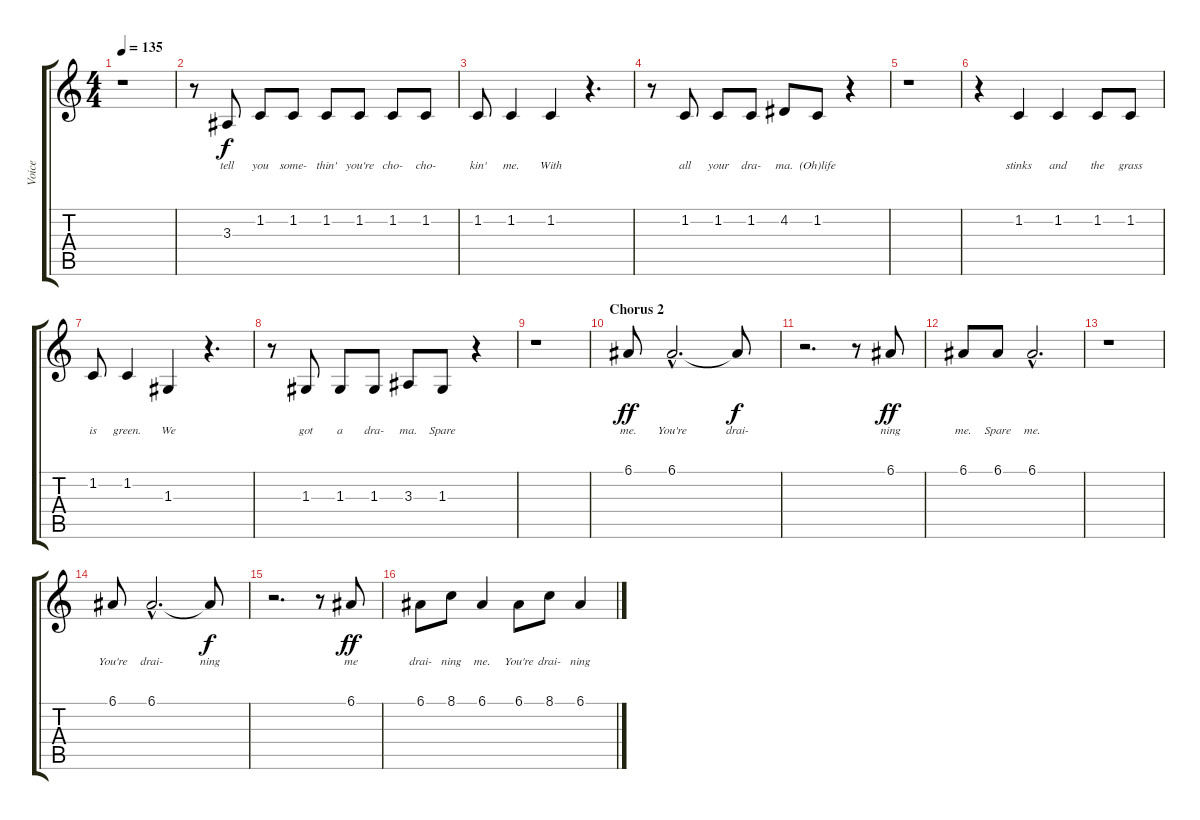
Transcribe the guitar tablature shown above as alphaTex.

\track ("Voice" "Voice") {instrument sopranosax}
\staff {score tabs}
\tuning (E4 B3 G3 D3 A2 E2) {hide}
\ts (4 4)
\tempo 135
\clef g2
\ks c
r.1{dy f} |
r.8 3.3.8{lyrics (0 "tell") lyrics (1 "") lyrics (2 "") lyrics (3 "") lyrics (4 "")} 1.2.8{lyrics (0 "you") lyrics (1 "") lyrics (2 "") lyrics (3 "") lyrics (4 "")} 1.2.8{lyrics (0 "some-") lyrics (1 "") lyrics (2 "") lyrics (3 "") lyrics (4 "")} 1.2.8{lyrics (0 "thin'") lyrics (1 "") lyrics (2 "") lyrics (3 "") lyrics (4 "")} 1.2.8{lyrics (0 "you're") lyrics (1 "") lyrics (2 "") lyrics (3 "") lyrics (4 "")} 1.2.8{lyrics (0 "cho-") lyrics (1 "") lyrics (2 "") lyrics (3 "") lyrics (4 "")} 1.2.8{lyrics (0 "cho-") lyrics (1 "") lyrics (2 "") lyrics (3 "") lyrics (4 "")} |
1.2.8{lyrics (0 "kin'") lyrics (1 "") lyrics (2 "") lyrics (3 "") lyrics (4 "")} 1.2.4{lyrics (0 "me.") lyrics (1 "") lyrics (2 "") lyrics (3 "") lyrics (4 "")} 1.2.4{lyrics (0 "With") lyrics (1 "") lyrics (2 "") lyrics (3 "") lyrics (4 "")} r.4{d} |
r.8 1.2.8{lyrics (0 "all") lyrics (1 "") lyrics (2 "") lyrics (3 "") lyrics (4 "")} 1.2.8{lyrics (0 "your") lyrics (1 "") lyrics (2 "") lyrics (3 "") lyrics (4 "")} 1.2.8{lyrics (0 "dra-") lyrics (1 "") lyrics (2 "") lyrics (3 "") lyrics (4 "")} 4.2.8{lyrics (0 "ma.") lyrics (1 "") lyrics (2 "") lyrics (3 "") lyrics (4 "")} 1.2.8{lyrics (0 "(Oh)life") lyrics (1 "") lyrics (2 "") lyrics (3 "") lyrics (4 "")} r.4 |
r.1 |
r.4 1.2.4{lyrics (0 "stinks") lyrics (1 "") lyrics (2 "") lyrics (3 "") lyrics (4 "")} 1.2.4{lyrics (0 "and") lyrics (1 "") lyrics (2 "") lyrics (3 "") lyrics (4 "")} 1.2.8{lyrics (0 "the") lyrics (1 "") lyrics (2 "") lyrics (3 "") lyrics (4 "")} 1.2.8{lyrics (0 "grass") lyrics (1 "") lyrics (2 "") lyrics (3 "") lyrics (4 "")} |
1.2.8{lyrics (0 "is") lyrics (1 "") lyrics (2 "") lyrics (3 "") lyrics (4 "")} 1.2.4{lyrics (0 "green.") lyrics (1 "") lyrics (2 "") lyrics (3 "") lyrics (4 "")} 1.3.4{lyrics (0 "We") lyrics (1 "") lyrics (2 "") lyrics (3 "") lyrics (4 "")} r.4{d} |
r.8 1.3.8{lyrics (0 "got") lyrics (1 "") lyrics (2 "") lyrics (3 "") lyrics (4 "")} 1.3.8{lyrics (0 "a") lyrics (1 "") lyrics (2 "") lyrics (3 "") lyrics (4 "")} 1.3.8{lyrics (0 "dra-") lyrics (1 "") lyrics (2 "") lyrics (3 "") lyrics (4 "")} 3.3.8{lyrics (0 "ma.") lyrics (1 "") lyrics (2 "") lyrics (3 "") lyrics (4 "")} 1.3.8{lyrics (0 "Spare") lyrics (1 "") lyrics (2 "") lyrics (3 "") lyrics (4 "")} r.4 |
r.1 |
\section ("" "Chorus 2")
6.1.8{lyrics (0 "me.") lyrics (1 "") lyrics (2 "") lyrics (3 "") lyrics (4 "") dy ff} 6.1{hac}.2{d lyrics (0 "You're") lyrics (1 "") lyrics (2 "") lyrics (3 "") lyrics (4 "")} 6.1{t}.8{lyrics (0 "drai-") lyrics (1 "") lyrics (2 "") lyrics (3 "") lyrics (4 "") dy f} |
r.2{d} r.8 6.1.8{lyrics (0 "ning") lyrics (1 "") lyrics (2 "") lyrics (3 "") lyrics (4 "") dy ff} |
6.1.8{lyrics (0 "me.") lyrics (1 "") lyrics (2 "") lyrics (3 "") lyrics (4 "")} 6.1.8{lyrics (0 "Spare") lyrics (1 "") lyrics (2 "") lyrics (3 "") lyrics (4 "")} 6.1{hac}.2{d lyrics (0 "me.") lyrics (1 "") lyrics (2 "") lyrics (3 "") lyrics (4 "")} |
r.1 |
6.1.8{lyrics (0 "You're") lyrics (1 "") lyrics (2 "") lyrics (3 "") lyrics (4 "")} 6.1{hac}.2{d lyrics (0 "drai-") lyrics (1 "") lyrics (2 "") lyrics (3 "") lyrics (4 "")} 6.1{t}.8{lyrics (0 "ning") lyrics (1 "") lyrics (2 "") lyrics (3 "") lyrics (4 "") dy f} |
r.2{d} r.8 6.1.8{lyrics (0 "me") lyrics (1 "") lyrics (2 "") lyrics (3 "") lyrics (4 "") dy ff} |
6.1.8{lyrics (0 "drai-") lyrics (1 "") lyrics (2 "") lyrics (3 "") lyrics (4 "")} 8.1.8{lyrics (0 "ning") lyrics (1 "") lyrics (2 "") lyrics (3 "") lyrics (4 "")} 6.1.4{lyrics (0 "me.") lyrics (1 "") lyrics (2 "") lyrics (3 "") lyrics (4 "")} 6.1.8{lyrics (0 "You're") lyrics (1 "") lyrics (2 "") lyrics (3 "") lyrics (4 "")} 8.1.8{lyrics (0 "drai-") lyrics (1 "") lyrics (2 "") lyrics (3 "") lyrics (4 "")} 6.1.4{lyrics (0 "ning") lyrics (1 "") lyrics (2 "") lyrics (3 "") lyrics (4 "")}
